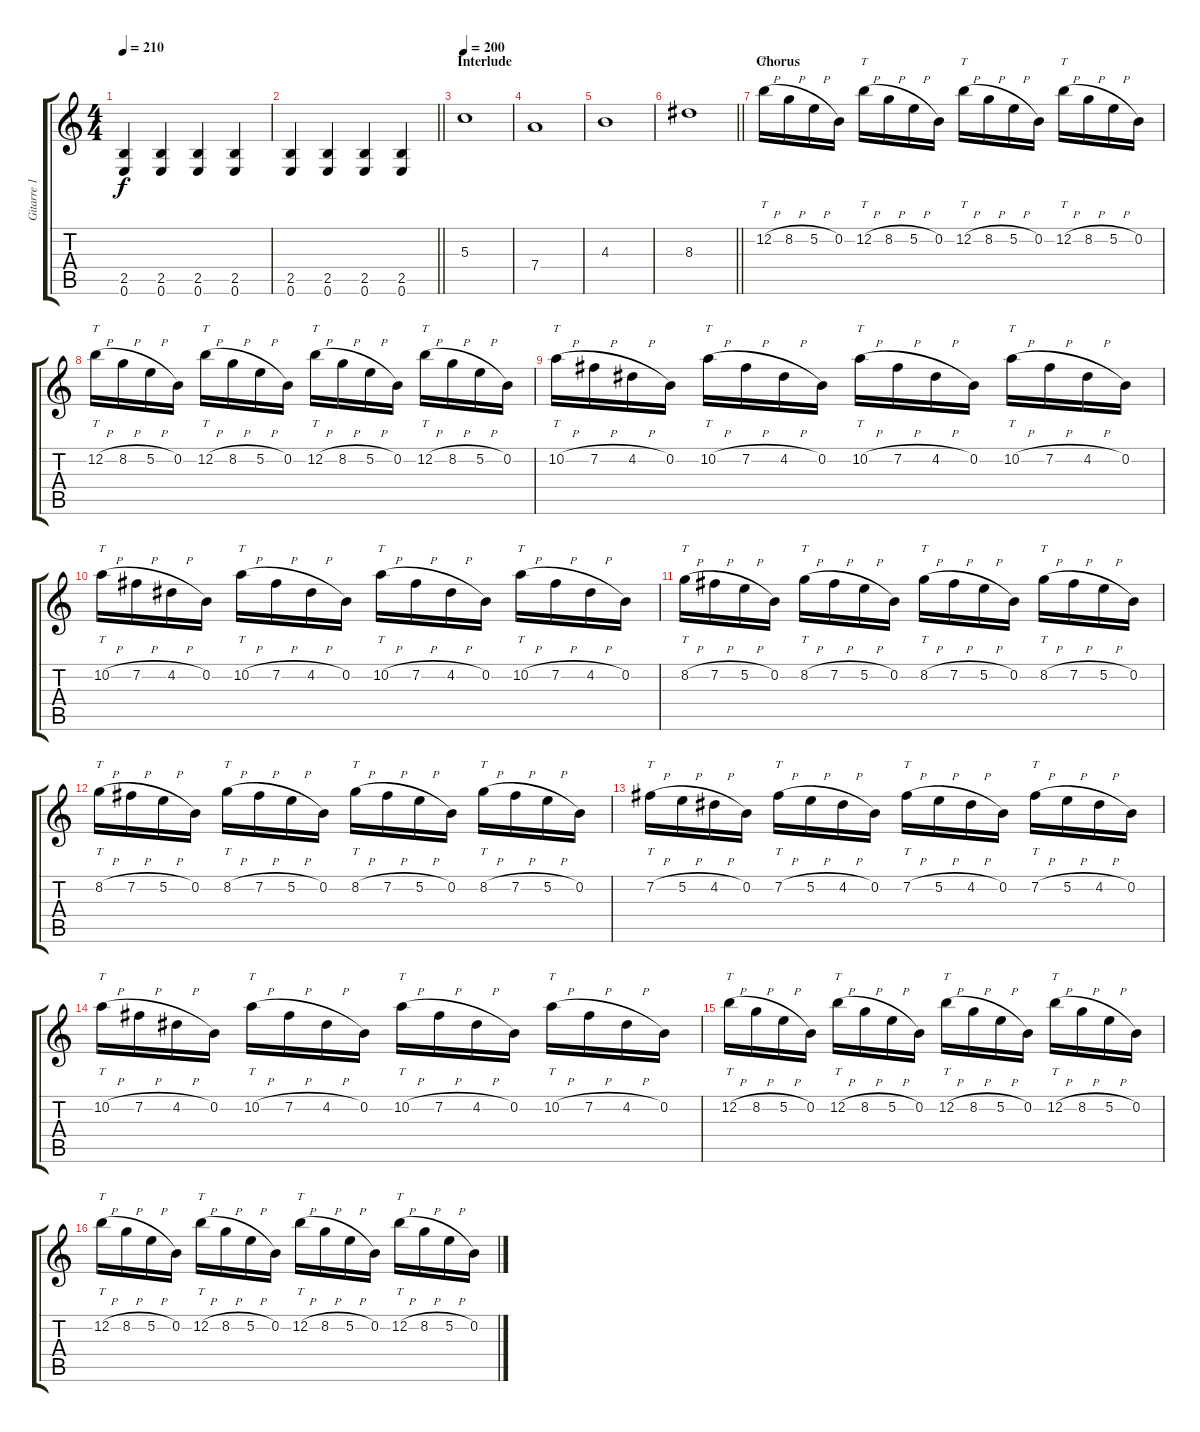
\track ("Gitarre 1" "Gitarre 1") {instrument distortionguitar}
\staff {score tabs}
\tuning (E4 B3 G3 D3 A2 E2) {hide}
\ts (4 4)
\tempo 210
\clef g2
\ks c
(2.5 0.6).4{dy f} (2.5 0.6).4 (2.5 0.6).4 (2.5 0.6).4 |
\barLineRight lightlight
(2.5 0.6).4 (2.5 0.6).4 (2.5 0.6).4 (2.5 0.6).4 |
\section ("" "Interlude")
\tempo 200
5.3.1{instrument electricguitarclean} |
7.4.1 |
4.3.1 |
\barLineRight lightlight
8.3.1 |
\section ("" "Chorus")
12.2{h}.16{tt volume 8 instrument distortionguitar} 8.2{h}.16 5.2{h}.16 0.2.16 12.2{h}.16{tt} 8.2{h}.16 5.2{h}.16 0.2.16 12.2{h}.16{tt} 8.2{h}.16 5.2{h}.16 0.2.16 12.2{h}.16{tt} 8.2{h}.16 5.2{h}.16 0.2.16 |
12.2{h}.16{tt} 8.2{h}.16 5.2{h}.16 0.2.16 12.2{h}.16{tt} 8.2{h}.16 5.2{h}.16 0.2.16 12.2{h}.16{tt} 8.2{h}.16 5.2{h}.16 0.2.16 12.2{h}.16{tt} 8.2{h}.16 5.2{h}.16 0.2.16 |
10.2{h}.16{tt} 7.2{h}.16 4.2{h}.16 0.2.16 10.2{h}.16{tt} 7.2{h}.16 4.2{h}.16 0.2.16 10.2{h}.16{tt} 7.2{h}.16 4.2{h}.16 0.2.16 10.2{h}.16{tt} 7.2{h}.16 4.2{h}.16 0.2.16 |
10.2{h}.16{tt} 7.2{h}.16 4.2{h}.16 0.2.16 10.2{h}.16{tt} 7.2{h}.16 4.2{h}.16 0.2.16 10.2{h}.16{tt} 7.2{h}.16 4.2{h}.16 0.2.16 10.2{h}.16{tt} 7.2{h}.16 4.2{h}.16 0.2.16 |
8.2{h}.16{tt} 7.2{h}.16 5.2{h}.16 0.2.16 8.2{h}.16{tt} 7.2{h}.16 5.2{h}.16 0.2.16 8.2{h}.16{tt} 7.2{h}.16 5.2{h}.16 0.2.16 8.2{h}.16{tt} 7.2{h}.16 5.2{h}.16 0.2.16 |
8.2{h}.16{tt} 7.2{h}.16 5.2{h}.16 0.2.16 8.2{h}.16{tt} 7.2{h}.16 5.2{h}.16 0.2.16 8.2{h}.16{tt} 7.2{h}.16 5.2{h}.16 0.2.16 8.2{h}.16{tt} 7.2{h}.16 5.2{h}.16 0.2.16 |
7.2{h}.16{tt} 5.2{h}.16 4.2{h}.16 0.2.16 7.2{h}.16{tt} 5.2{h}.16 4.2{h}.16 0.2.16 7.2{h}.16{tt} 5.2{h}.16 4.2{h}.16 0.2.16 7.2{h}.16{tt} 5.2{h}.16 4.2{h}.16 0.2.16 |
10.2{h}.16{tt} 7.2{h}.16 4.2{h}.16 0.2.16 10.2{h}.16{tt} 7.2{h}.16 4.2{h}.16 0.2.16 10.2{h}.16{tt} 7.2{h}.16 4.2{h}.16 0.2.16 10.2{h}.16{tt} 7.2{h}.16 4.2{h}.16 0.2.16 |
12.2{h}.16{tt} 8.2{h}.16 5.2{h}.16 0.2.16 12.2{h}.16{tt} 8.2{h}.16 5.2{h}.16 0.2.16 12.2{h}.16{tt} 8.2{h}.16 5.2{h}.16 0.2.16 12.2{h}.16{tt} 8.2{h}.16 5.2{h}.16 0.2.16 |
12.2{h}.16{tt} 8.2{h}.16 5.2{h}.16 0.2.16 12.2{h}.16{tt} 8.2{h}.16 5.2{h}.16 0.2.16 12.2{h}.16{tt} 8.2{h}.16 5.2{h}.16 0.2.16 12.2{h}.16{tt} 8.2{h}.16 5.2{h}.16 0.2.16
